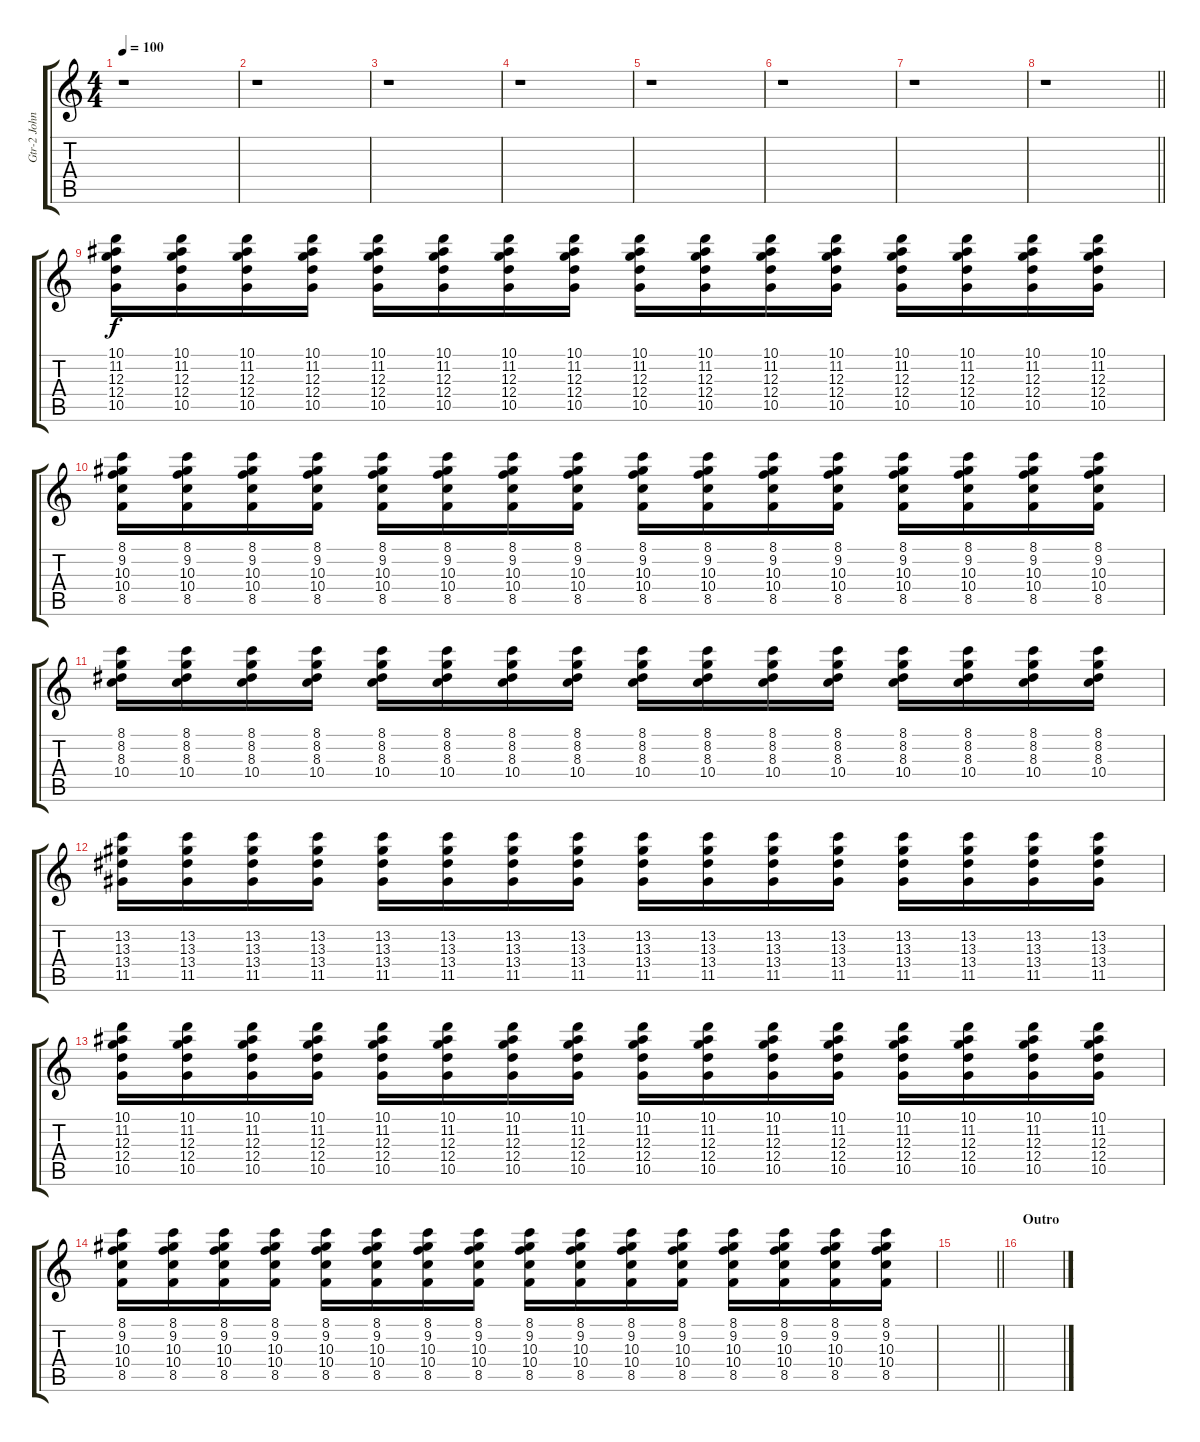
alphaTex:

\track ("Gtr-2 John" "Gtr-2 John") {instrument electricguitarclean}
\staff {score tabs}
\tuning (E4 B3 G3 D3 A2 E2) {hide}
\ts (4 4)
\tempo 100
\clef g2
\ks c
r.1{dy f} |
r.1 |
r.1 |
r.1 |
r.1 |
r.1 |
r.1 |
\barLineRight lightlight
r.1 |
(10.1 11.2 12.3 12.4 10.5).16 (10.1 11.2 12.3 12.4 10.5).16 (10.1 11.2 12.3 12.4 10.5).16 (10.1 11.2 12.3 12.4 10.5).16 (10.1 11.2 12.3 12.4 10.5).16 (10.1 11.2 12.3 12.4 10.5).16 (10.1 11.2 12.3 12.4 10.5).16 (10.1 11.2 12.3 12.4 10.5).16 (10.1 11.2 12.3 12.4 10.5).16 (10.1 11.2 12.3 12.4 10.5).16 (10.1 11.2 12.3 12.4 10.5).16 (10.1 11.2 12.3 12.4 10.5).16 (10.1 11.2 12.3 12.4 10.5).16 (10.1 11.2 12.3 12.4 10.5).16 (10.1 11.2 12.3 12.4 10.5).16 (10.1 11.2 12.3 12.4 10.5).16 |
(8.1 9.2 10.3 10.4 8.5).16 (8.1 9.2 10.3 10.4 8.5).16 (8.1 9.2 10.3 10.4 8.5).16 (8.1 9.2 10.3 10.4 8.5).16 (8.1 9.2 10.3 10.4 8.5).16 (8.1 9.2 10.3 10.4 8.5).16 (8.1 9.2 10.3 10.4 8.5).16 (8.1 9.2 10.3 10.4 8.5).16 (8.1 9.2 10.3 10.4 8.5).16 (8.1 9.2 10.3 10.4 8.5).16 (8.1 9.2 10.3 10.4 8.5).16 (8.1 9.2 10.3 10.4 8.5).16 (8.1 9.2 10.3 10.4 8.5).16 (8.1 9.2 10.3 10.4 8.5).16 (8.1 9.2 10.3 10.4 8.5).16 (8.1 9.2 10.3 10.4 8.5).16 |
(8.1 8.2 8.3 10.4).16 (8.1 8.2 8.3 10.4).16 (8.1 8.2 8.3 10.4).16 (8.1 8.2 8.3 10.4).16 (8.1 8.2 8.3 10.4).16 (8.1 8.2 8.3 10.4).16 (8.1 8.2 8.3 10.4).16 (8.1 8.2 8.3 10.4).16 (8.1 8.2 8.3 10.4).16 (8.1 8.2 8.3 10.4).16 (8.1 8.2 8.3 10.4).16 (8.1 8.2 8.3 10.4).16 (8.1 8.2 8.3 10.4).16 (8.1 8.2 8.3 10.4).16 (8.1 8.2 8.3 10.4).16 (8.1 8.2 8.3 10.4).16 |
(13.2 13.3 13.4 11.5).16 (13.2 13.3 13.4 11.5).16 (13.2 13.3 13.4 11.5).16 (13.2 13.3 13.4 11.5).16 (13.2 13.3 13.4 11.5).16 (13.2 13.3 13.4 11.5).16 (13.2 13.3 13.4 11.5).16 (13.2 13.3 13.4 11.5).16 (13.2 13.3 13.4 11.5).16 (13.2 13.3 13.4 11.5).16 (13.2 13.3 13.4 11.5).16 (13.2 13.3 13.4 11.5).16 (13.2 13.3 13.4 11.5).16 (13.2 13.3 13.4 11.5).16 (13.2 13.3 13.4 11.5).16 (13.2 13.3 13.4 11.5).16 |
(10.1 11.2 12.3 12.4 10.5).16 (10.1 11.2 12.3 12.4 10.5).16 (10.1 11.2 12.3 12.4 10.5).16 (10.1 11.2 12.3 12.4 10.5).16 (10.1 11.2 12.3 12.4 10.5).16 (10.1 11.2 12.3 12.4 10.5).16 (10.1 11.2 12.3 12.4 10.5).16 (10.1 11.2 12.3 12.4 10.5).16 (10.1 11.2 12.3 12.4 10.5).16 (10.1 11.2 12.3 12.4 10.5).16 (10.1 11.2 12.3 12.4 10.5).16 (10.1 11.2 12.3 12.4 10.5).16 (10.1 11.2 12.3 12.4 10.5).16 (10.1 11.2 12.3 12.4 10.5).16 (10.1 11.2 12.3 12.4 10.5).16 (10.1 11.2 12.3 12.4 10.5).16 |
(8.1 9.2 10.3 10.4 8.5).16 (8.1 9.2 10.3 10.4 8.5).16 (8.1 9.2 10.3 10.4 8.5).16 (8.1 9.2 10.3 10.4 8.5).16 (8.1 9.2 10.3 10.4 8.5).16 (8.1 9.2 10.3 10.4 8.5).16 (8.1 9.2 10.3 10.4 8.5).16 (8.1 9.2 10.3 10.4 8.5).16 (8.1 9.2 10.3 10.4 8.5).16 (8.1 9.2 10.3 10.4 8.5).16 (8.1 9.2 10.3 10.4 8.5).16 (8.1 9.2 10.3 10.4 8.5).16 (8.1 9.2 10.3 10.4 8.5).16 (8.1 9.2 10.3 10.4 8.5).16 (8.1 9.2 10.3 10.4 8.5).16 (8.1 9.2 10.3 10.4 8.5).16 |
\barLineRight lightlight
|
\section ("" "Outro")
